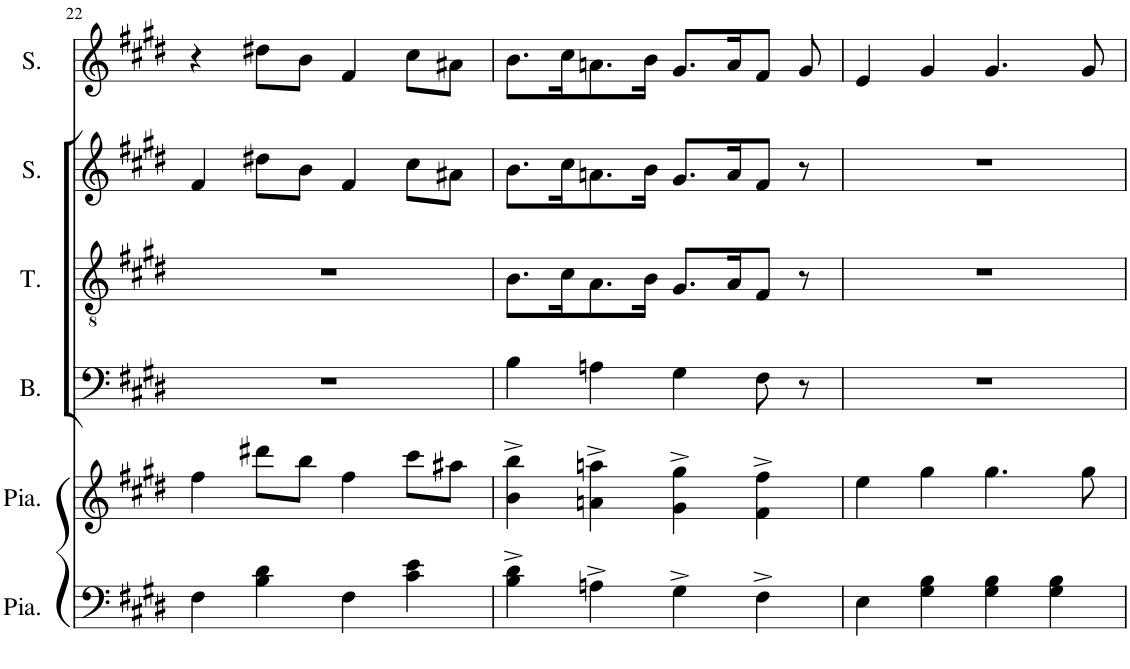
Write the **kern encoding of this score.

**kern	**kern	**kern	**kern	**kern	**kern
*part6	*part5	*part4	*part3	*part2	*part1
*staff6	*staff5	*staff4	*staff3	*staff2	*staff1
*I"Piano	*I"Piano	*I"Bass	*I"Ténor	*I"Soprano	*I"Soprano
*I'Pia.	*I'Pia.	*I'B.	*I'T.	*I'S.	*I'S.
!!LO:PB:g=z
*clefF4	*clefG2	*clefF4	*clefGv2	*clefG2	*clefG2
*k[f#c#g#d#]	*k[f#c#g#d#]	*k[f#c#g#d#]	*k[f#c#g#d#]	*k[f#c#g#d#]	*k[f#c#g#d#]
*M2/2	*M2/2	*M2/2	*M2/2	*M2/2	*M2/2
*met(c|)	*met(c|)	*met(c|)	*met(c|)	*met(c|)	*met(c|)
=22	=22	=22	=22	=22	=22
4F#\	4ff#\	1r	1r	4f#/	4r
4B\ 4d#\	8ddd#X\L	.	.	8dd#X\L	8dd#X\L
.	8bb\J	.	.	8b\J	8b\J
4F#\	4ff#\	.	.	4f#/	4f#/
4c#\ 4e\	8ccc#\L	.	.	8cc#\L	8cc#\L
.	8aa#X\J	.	.	8a#X\J	8a#X\J
=23	=23	=23	=23	=23	=23
4B\^ 4d#\^	4b\^ 4bb\^	4B\	8.B\L	8.b\L	8.b\L
.	.	.	16c#\K	16cc#\K	16cc#\K
4An^\	4an\^ 4aan\^	4An\	8.A\	8.an\	8.an\
.	.	.	16B\Jk	16b\Jk	16b\Jk
4G#^\	4g#\^ 4gg#\^	4G#\	8.G#/L	8.g#/L	8.g#/L
.	.	.	16A/K	16a/K	16a/K
4F#^\	4f#\^ 4ff#\^	8F#\	8F#/J	8f#/J	8f#/J
.	.	8r	8r	8r	8g#/
=24	=24	=24	=24	=24	=24
4E\	4ee\	1r	1r	1r	4e/
4G#\ 4B\	4gg#\	.	.	.	4g#/
4G#\ 4B\	4.gg#\	.	.	.	4.g#/
4G#\ 4B\	.	.	.	.	.
.	8gg#\	.	.	.	8g#/
=	=	=	=	=	=
*-	*-	*-	*-	*-	*-
